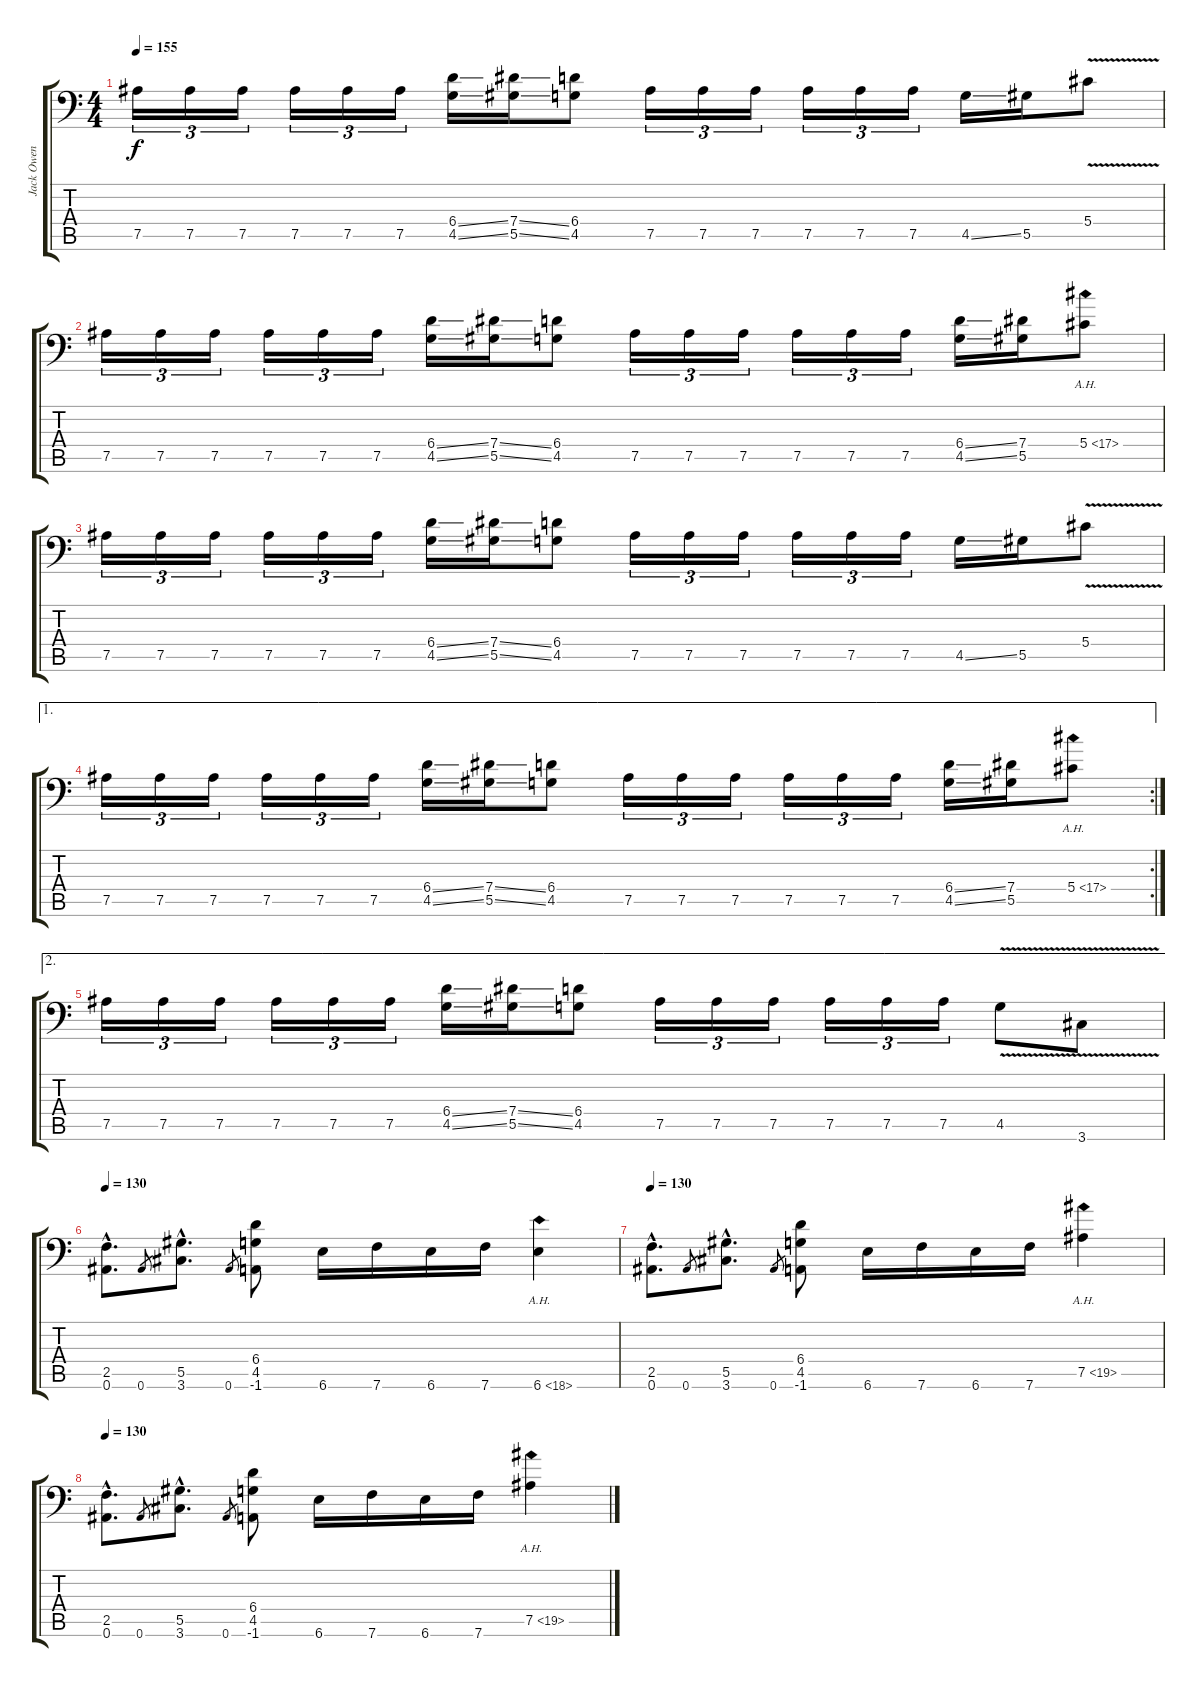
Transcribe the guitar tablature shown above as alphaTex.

\track ("Jack Owen" "Jack Owen") {instrument distortionguitar}
\staff {score tabs}
\tuning (Bb3 F3 Db3 Ab2 Eb2 Bb1) {hide}
\ts (4 4)
\tempo 155
\clef f4
\ks c
7.5.16{tu (3 2) dy f} 7.5.16{tu (3 2)} 7.5.16{tu (3 2)} 7.5.16{tu (3 2)} 7.5.16{tu (3 2)} 7.5.16{tu (3 2)} (6.4{ss} 4.5{ss}).16 (7.4{ss} 5.5{ss}).16 (6.4 4.5).8 7.5.16{tu (3 2)} 7.5.16{tu (3 2)} 7.5.16{tu (3 2)} 7.5.16{tu (3 2)} 7.5.16{tu (3 2)} 7.5.16{tu (3 2)} 4.5{ss}.16 5.5.16 5.4{v}.8 |
7.5.16{tu (3 2)} 7.5.16{tu (3 2)} 7.5.16{tu (3 2)} 7.5.16{tu (3 2)} 7.5.16{tu (3 2)} 7.5.16{tu (3 2)} (6.4{ss} 4.5{ss}).16 (7.4{ss} 5.5{ss}).16 (6.4 4.5).8 7.5.16{tu (3 2)} 7.5.16{tu (3 2)} 7.5.16{tu (3 2)} 7.5.16{tu (3 2)} 7.5.16{tu (3 2)} 7.5.16{tu (3 2)} (6.4{ss} 4.5{ss}).16 (7.4 5.5).16 5.4{ah 12}.8{instrument guitarharmonics} |
7.5.16{tu (3 2) instrument distortionguitar} 7.5.16{tu (3 2)} 7.5.16{tu (3 2)} 7.5.16{tu (3 2)} 7.5.16{tu (3 2)} 7.5.16{tu (3 2)} (6.4{ss} 4.5{ss}).16 (7.4{ss} 5.5{ss}).16 (6.4 4.5).8 7.5.16{tu (3 2)} 7.5.16{tu (3 2)} 7.5.16{tu (3 2)} 7.5.16{tu (3 2)} 7.5.16{tu (3 2)} 7.5.16{tu (3 2)} 4.5{ss}.16 5.5.16 5.4{v}.8 |
\ae 1
\rc 2
7.5.16{tu (3 2)} 7.5.16{tu (3 2)} 7.5.16{tu (3 2)} 7.5.16{tu (3 2)} 7.5.16{tu (3 2)} 7.5.16{tu (3 2)} (6.4{ss} 4.5{ss}).16 (7.4{ss} 5.5{ss}).16 (6.4 4.5).8 7.5.16{tu (3 2)} 7.5.16{tu (3 2)} 7.5.16{tu (3 2)} 7.5.16{tu (3 2)} 7.5.16{tu (3 2)} 7.5.16{tu (3 2)} (6.4{ss} 4.5{ss}).16 (7.4 5.5).16 5.4{ah 12}.8{instrument guitarharmonics} |
\ae 2
7.5.16{tu (3 2) instrument distortionguitar} 7.5.16{tu (3 2)} 7.5.16{tu (3 2)} 7.5.16{tu (3 2)} 7.5.16{tu (3 2)} 7.5.16{tu (3 2)} (6.4{ss} 4.5{ss}).16 (7.4{ss} 5.5{ss}).16 (6.4 4.5).8 7.5.16{tu (3 2)} 7.5.16{tu (3 2)} 7.5.16{tu (3 2)} 7.5.16{tu (3 2)} 7.5.16{tu (3 2)} 7.5.16{tu (3 2)} 4.5{v}.8 3.6{v}.8 |
\tempo 130
(2.5{hac} 0.6{hac}).8{d} 0.6.8{gr} (5.5{hac} 3.6{hac}).8{d} 0.6.8{gr} (6.4 4.5 -1.6).8 6.6.16 7.6.16 6.6.16 7.6.16 6.6{ah 12}.4{instrument guitarharmonics} |
\tempo 130
(2.5{hac} 0.6{hac}).8{d instrument distortionguitar} 0.6.8{gr} (5.5{hac} 3.6{hac}).8{d} 0.6.8{gr} (6.4 4.5 -1.6).8 6.6.16 7.6.16 6.6.16 7.6.16 7.5{ah 12}.4{instrument guitarharmonics} |
\tempo 130
(2.5{hac} 0.6{hac}).8{d instrument distortionguitar} 0.6.8{gr} (5.5{hac} 3.6{hac}).8{d} 0.6.8{gr} (6.4 4.5 -1.6).8 6.6.16 7.6.16 6.6.16 7.6.16 7.5{ah 12}.4{instrument guitarharmonics}
